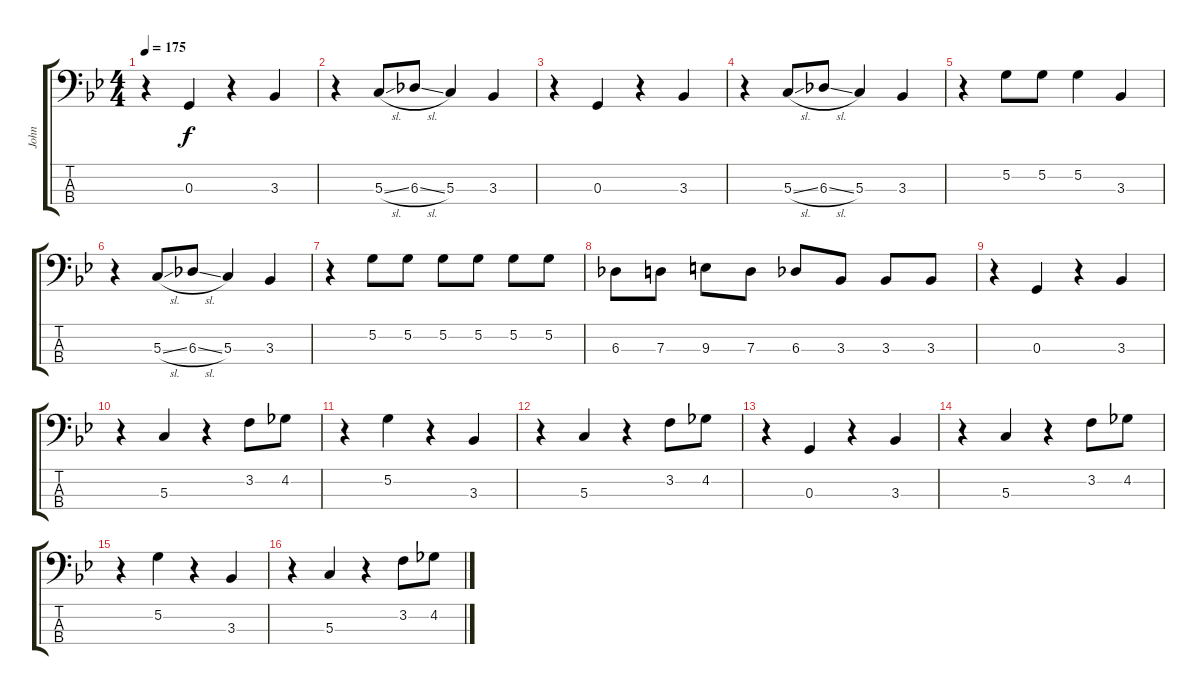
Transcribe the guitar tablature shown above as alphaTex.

\track ("John" "John") {instrument electricbassfinger}
\staff {score tabs}
\tuning (G2 D2 G1 D1) {hide}
\ts (4 4)
\tempo 175
\clef f4
\ks gminor
r.4{dy f} 0.3.4 r.4 3.3.4 |
r.4 5.3{sl}.8 6.3{sl}.8 5.3.4 3.3.4 |
r.4 0.3.4 r.4 3.3.4 |
r.4 5.3{sl}.8 6.3{sl}.8 5.3.4 3.3.4 |
r.4 5.2.8 5.2.8 5.2.4 3.3.4 |
r.4 5.3{sl}.8 6.3{sl}.8 5.3.4 3.3.4 |
r.4 5.2.8 5.2.8 5.2.8 5.2.8 5.2.8 5.2.8 |
6.3.8 7.3.8 9.3.8 7.3.8 6.3.8 3.3.8 3.3.8 3.3.8 |
r.4 0.3.4 r.4 3.3.4 |
r.4 5.3.4 r.4 3.2.8 4.2.8 |
r.4 5.2.4 r.4 3.3.4 |
r.4 5.3.4 r.4 3.2.8 4.2.8 |
r.4 0.3.4 r.4 3.3.4 |
r.4 5.3.4 r.4 3.2.8 4.2.8 |
r.4 5.2.4 r.4 3.3.4 |
r.4 5.3.4 r.4 3.2.8 4.2.8
